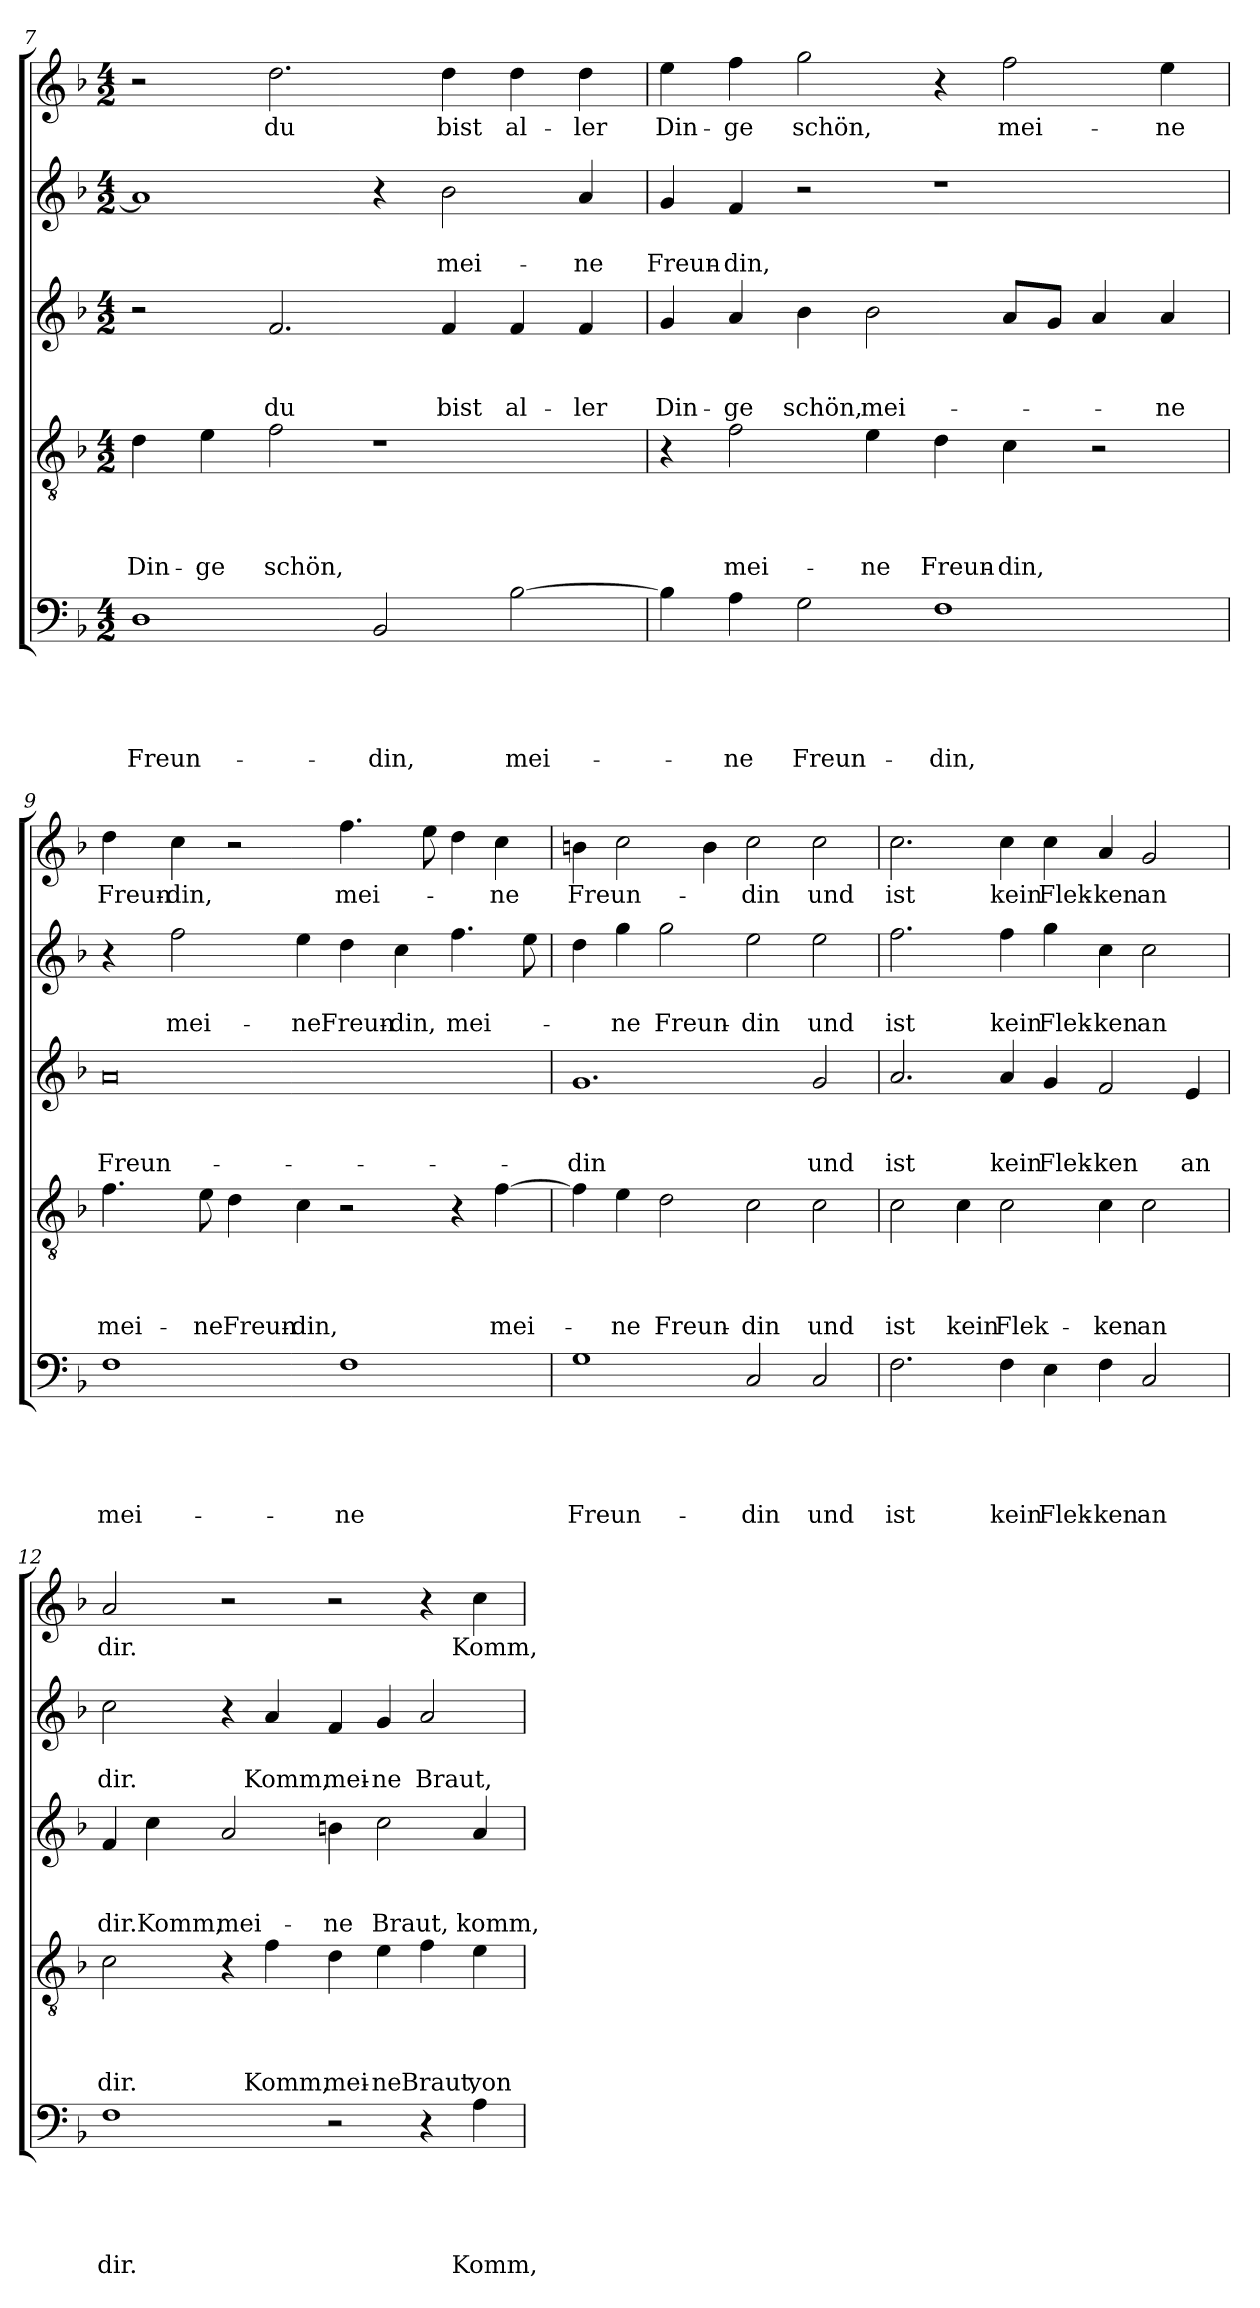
**kern	**text	**text	**text	**text	**text	**kern	**text	**text	**text	**text	**kern	**text	**text	**text	**kern	**text	**text	**kern	**text
*part5	*part5	*part5	*part5	*part5	*part5	*part4	*part4	*part4	*part4	*part4	*part3	*part3	*part3	*part3	*part2	*part2	*part2	*part1	*part1
*staff5	*staff5	*staff5	*staff5	*staff5	*staff5	*staff4	*staff4	*staff4	*staff4	*staff4	*staff3	*staff3	*staff3	*staff3	*staff2	*staff2	*staff2	*staff1	*staff1
!!LO:LB:g=z
*clefF4	*	*	*	*	*	*clefGv2	*	*	*	*	*clefG2	*	*	*	*clefG2	*	*	*clefG2	*
*k[b-]	*	*	*	*	*	*k[b-]	*	*	*	*	*k[b-]	*	*	*	*k[b-]	*	*	*k[b-]	*
*F:	*	*	*	*	*	*F:	*	*	*	*	*F:	*	*	*	*F:	*	*	*F:	*
*M4/2	*	*	*	*	*	*M4/2	*	*	*	*	*M4/2	*	*	*	*M4/2	*	*	*M4/2	*
=7	=7	=7	=7	=7	=7	=7	=7	=7	=7	=7	=7	=7	=7	=7	=7	=7	=7	=7	=7
!	!	!	!	!	!LO:LY:b	!	!	!	!	!LO:LY:b	!	!	!	!	!	!	!	!	!
1D	.	.	.	.	Freun-	4d\	.	.	.	Din-	2r	.	.	.	1a]	.	.	2r	.
!	!	!	!	!	!	!	!	!	!	!LO:LY:b	!	!	!	!	!	!	!	!	!
.	.	.	.	.	.	4e\	.	.	.	-ge	.	.	.	.	.	.	.	.	.
!	!	!	!	!	!	!	!	!	!	!LO:LY:b	!	!	!	!LO:LY:b	!	!	!	!	!LO:LY:b
.	.	.	.	.	.	2f\	.	.	.	schön,	2.f/	.	.	du	.	.	.	2.dd\	du
!	!	!	!	!	!LO:LY:b	!	!	!	!	!	!	!	!	!	!	!	!	!	!
2BB-/	.	.	.	.	-din,	1r	.	.	.	.	.	.	.	.	4r	.	.	.	.
!	!	!	!	!	!	!	!	!	!	!	!	!	!	!LO:LY:b	!	!	!LO:LY:b	!	!LO:LY:b
.	.	.	.	.	.	.	.	.	.	.	4f/	.	.	bist	2b-\	.	mei-	4dd\	bist
!	!	!	!	!	!LO:LY:b	!	!	!	!	!	!	!	!	!LO:LY:b	!	!	!	!	!LO:LY:b
[2B-\	.	.	.	.	mei-	.	.	.	.	.	4f/	.	.	al-	.	.	.	4dd\	al-
!	!	!	!	!	!	!	!	!	!	!	!	!	!	!LO:LY:b	!	!	!LO:LY:b	!	!LO:LY:b
.	.	.	.	.	.	.	.	.	.	.	4f/	.	.	-ler	4a/	.	-ne	4dd\	-ler
=8	=8	=8	=8	=8	=8	=8	=8	=8	=8	=8	=8	=8	=8	=8	=8	=8	=8	=8	=8
!	!	!	!	!	!	!	!	!	!	!	!	!	!	!LO:LY:b	!	!	!LO:LY:b	!	!LO:LY:b
4B-\]	.	.	.	.	.	4r	.	.	.	.	4g/	.	.	Din-	4g/	.	Freun-	4ee\	Din-
!	!	!	!	!	!LO:LY:b	!	!	!	!	!LO:LY:b	!	!	!	!LO:LY:b	!	!	!LO:LY:b	!	!LO:LY:b
4A\	.	.	.	.	-ne	2f\	.	.	.	mei-	4a/	.	.	-ge	4f/	.	-din,	4ff\	-ge
!	!	!	!	!	!LO:LY:b	!	!	!	!	!	!	!	!	!LO:LY:b	!	!	!	!	!LO:LY:b
2G\	.	.	.	.	Freun-	.	.	.	.	.	4b-\	.	.	schön,	2r	.	.	2gg\	schön,
!	!	!	!	!	!	!	!	!	!	!LO:LY:b	!	!	!	!LO:LY:b	!	!	!	!	!
.	.	.	.	.	.	4e\	.	.	.	-ne	2b-\	.	.	mei-	.	.	.	.	.
!	!	!	!	!	!LO:LY:b	!	!	!	!	!LO:LY:b	!	!	!	!	!	!	!	!	!
1F	.	.	.	.	-din,	4d\	.	.	.	Freun-	.	.	.	.	1r	.	.	4r	.
!	!	!	!	!	!	!	!	!	!	!LO:LY:b	!	!	!	!	!	!	!	!	!LO:LY:b
.	.	.	.	.	.	4c\	.	.	.	-din,	8a/L	.	.	.	.	.	.	2ff\	mei-
.	.	.	.	.	.	.	.	.	.	.	8g/J	.	.	.	.	.	.	.	.
.	.	.	.	.	.	2r	.	.	.	.	4a/	.	.	.	.	.	.	.	.
!	!	!	!	!	!	!	!	!	!	!	!	!	!	!LO:LY:b	!	!	!	!	!LO:LY:b
.	.	.	.	.	.	.	.	.	.	.	4a/	.	.	-ne	.	.	.	4ee\	-ne
=9	=9	=9	=9	=9	=9	=9	=9	=9	=9	=9	=9	=9	=9	=9	=9	=9	=9	=9	=9
!	!	!	!	!	!LO:LY:b	!	!	!	!	!LO:LY:b	!	!	!	!LO:LY:b	!	!	!	!	!LO:LY:b
1F	.	.	.	.	mei-	4.f\	.	.	.	mei-	0a	.	.	Freun-	4r	.	.	4dd\	Freun-
!	!	!	!	!	!	!	!	!	!	!	!	!	!	!	!	!	!LO:LY:b	!	!LO:LY:b
.	.	.	.	.	.	.	.	.	.	.	.	.	.	.	2ff\	.	mei-	4cc\	-din,
!	!	!	!	!	!	!	!	!	!	!LO:LY:b	!	!	!	!	!	!	!	!	!
.	.	.	.	.	.	8e\	.	.	.	-ne	.	.	.	.	.	.	.	.	.
!	!	!	!	!	!	!	!	!	!	!LO:LY:b	!	!	!	!	!	!	!	!	!
.	.	.	.	.	.	4d\	.	.	.	Freun-	.	.	.	.	.	.	.	2r	.
!	!	!	!	!	!	!	!	!	!	!LO:LY:b	!	!	!	!	!	!	!LO:LY:b	!	!
.	.	.	.	.	.	4c\	.	.	.	-din,	.	.	.	.	4ee\	.	-ne	.	.
!	!	!	!	!	!LO:LY:b	!	!	!	!	!	!	!	!	!	!	!	!LO:LY:b	!	!LO:LY:b
1F	.	.	.	.	-ne	2r	.	.	.	.	.	.	.	.	4dd\	.	Freun-	4.ff\	mei-
!	!	!	!	!	!	!	!	!	!	!	!	!	!	!	!	!	!LO:LY:b	!	!
.	.	.	.	.	.	.	.	.	.	.	.	.	.	.	4cc\	.	-din,	.	.
.	.	.	.	.	.	.	.	.	.	.	.	.	.	.	.	.	.	8ee\	.
!	!	!	!	!	!	!	!	!	!	!	!	!	!	!	!	!	!LO:LY:b	!	!
.	.	.	.	.	.	4r	.	.	.	.	.	.	.	.	4.ff\	.	mei-	4dd\	.
!	!	!	!	!	!	!	!	!	!	!LO:LY:b	!	!	!	!	!	!	!	!	!LO:LY:b
.	.	.	.	.	.	[4f\	.	.	.	mei-	.	.	.	.	.	.	.	4cc\	-ne
.	.	.	.	.	.	.	.	.	.	.	.	.	.	.	8ee\	.	.	.	.
!!LO:LB:g=z
=10	=10	=10	=10	=10	=10	=10	=10	=10	=10	=10	=10	=10	=10	=10	=10	=10	=10	=10	=10
!	!	!	!	!	!LO:LY:b	!	!	!	!	!	!	!	!	!LO:LY:b	!	!	!	!	!LO:LY:b
1G	.	.	.	.	Freun-	4f\]	.	.	.	.	1.g	.	.	-din	4dd\	.	.	4bn\	Freun-
!	!	!	!	!	!	!	!	!	!	!LO:LY:b	!	!	!	!	!	!	!LO:LY:b	!	!
.	.	.	.	.	.	4e\	.	.	.	-ne	.	.	.	.	4gg\	.	-ne	2cc\	.
!	!	!	!	!	!	!	!	!	!	!LO:LY:b	!	!	!	!	!	!	!LO:LY:b	!	!
.	.	.	.	.	.	2d\	.	.	.	Freun-	.	.	.	.	2gg\	.	Freun-	.	.
.	.	.	.	.	.	.	.	.	.	.	.	.	.	.	.	.	.	4b\	.
!	!	!	!	!	!LO:LY:b	!	!	!	!	!LO:LY:b	!	!	!	!	!	!	!LO:LY:b	!	!LO:LY:b
2C/	.	.	.	.	-din	2c\	.	.	.	-din	.	.	.	.	2ee\	.	-din	2cc\	-din
!	!	!	!	!	!LO:LY:b	!	!	!	!	!LO:LY:b	!	!	!	!LO:LY:b	!	!	!LO:LY:b	!	!LO:LY:b
2C/	.	.	.	.	und	2c\	.	.	.	und	2g/	.	.	und	2ee\	.	und	2cc\	und
=11	=11	=11	=11	=11	=11	=11	=11	=11	=11	=11	=11	=11	=11	=11	=11	=11	=11	=11	=11
!	!	!	!	!	!LO:LY:b	!	!	!	!	!LO:LY:b	!	!	!	!LO:LY:b	!	!	!LO:LY:b	!	!LO:LY:b
2.F\	.	.	.	.	ist	2c\	.	.	.	ist	2.a/	.	.	ist	2.ff\	.	ist	2.cc\	ist
!	!	!	!	!	!	!	!	!	!	!LO:LY:b	!	!	!	!	!	!	!	!	!
.	.	.	.	.	.	4c\	.	.	.	kein	.	.	.	.	.	.	.	.	.
!	!	!	!	!	!LO:LY:b	!	!	!	!	!LO:LY:b	!	!	!	!LO:LY:b	!	!	!LO:LY:b	!	!LO:LY:b
4F\	.	.	.	.	kein	2c\	.	.	.	Flek-	4a/	.	.	kein	4ff\	.	kein	4cc\	kein
!	!	!	!	!	!LO:LY:b	!	!	!	!	!	!	!	!	!LO:LY:b	!	!	!LO:LY:b	!	!LO:LY:b
4E\	.	.	.	.	Flek-	.	.	.	.	.	4g/	.	.	Flek-	4gg\	.	Flek-	4cc\	Flek-
!	!	!	!	!	!LO:LY:b	!	!	!	!	!LO:LY:b	!	!	!	!LO:LY:b	!	!	!LO:LY:b	!	!LO:LY:b
4F\	.	.	.	.	-ken	4c\	.	.	.	-ken	2f/	.	.	-ken	4cc\	.	-ken	4a/	-ken
!	!	!	!	!	!LO:LY:b	!	!	!	!	!LO:LY:b	!	!	!	!	!	!	!LO:LY:b	!	!LO:LY:b
2C/	.	.	.	.	an	2c\	.	.	.	an	.	.	.	.	2cc\	.	an	2g/	an
!	!	!	!	!	!	!	!	!	!	!	!	!	!	!LO:LY:b	!	!	!	!	!
.	.	.	.	.	.	.	.	.	.	.	4e/	.	.	an	.	.	.	.	.
=12	=12	=12	=12	=12	=12	=12	=12	=12	=12	=12	=12	=12	=12	=12	=12	=12	=12	=12	=12
!	!	!	!	!	!LO:LY:b	!	!	!	!	!LO:LY:b	!	!	!	!LO:LY:b	!	!	!LO:LY:b	!	!LO:LY:b
1F	.	.	.	.	dir.	2c\	.	.	.	dir.	4f/	.	.	dir.	2cc\	.	dir.	2a/	dir.
!	!	!	!	!	!	!	!	!	!	!	!	!	!	!LO:LY:b	!	!	!	!	!
.	.	.	.	.	.	.	.	.	.	.	4cc\	.	.	Komm,	.	.	.	.	.
!	!	!	!	!	!	!	!	!	!	!	!	!	!	!LO:LY:b	!	!	!	!	!
.	.	.	.	.	.	4r	.	.	.	.	2a/	.	.	mei-	4r	.	.	2r	.
!	!	!	!	!	!	!	!	!	!	!LO:LY:b	!	!	!	!	!	!	!LO:LY:b	!	!
.	.	.	.	.	.	4f\	.	.	.	Komm,	.	.	.	.	4a/	.	Komm,	.	.
!	!	!	!	!	!	!	!	!	!	!LO:LY:b	!	!	!	!LO:LY:b	!	!	!LO:LY:b	!	!
2r	.	.	.	.	.	4d\	.	.	.	mei-	4bn\	.	.	-ne	4f/	.	mei-	2r	.
!	!	!	!	!	!	!	!	!	!	!LO:LY:b	!	!	!	!LO:LY:b	!	!	!LO:LY:b	!	!
.	.	.	.	.	.	4e\	.	.	.	-ne	2cc\	.	.	Braut,	4g/	.	-ne	.	.
!	!	!	!	!	!	!	!	!	!	!LO:LY:b	!	!	!	!	!	!	!LO:LY:b	!	!
4r	.	.	.	.	.	4f\	.	.	.	Braut,	.	.	.	.	2a/	.	Braut,	4r	.
!	!	!	!	!	!LO:LY:b	!	!	!	!	!LO:LY:b	!	!	!	!LO:LY:b	!	!	!	!	!LO:LY:b
4A\	.	.	.	.	Komm,	4e\	.	.	.	von	4a/	.	.	komm,	.	.	.	4cc\	Komm,
=	=	=	=	=	=	=	=	=	=	=	=	=	=	=	=	=	=	=	=
*-	*-	*-	*-	*-	*-	*-	*-	*-	*-	*-	*-	*-	*-	*-	*-	*-	*-	*-	*-
